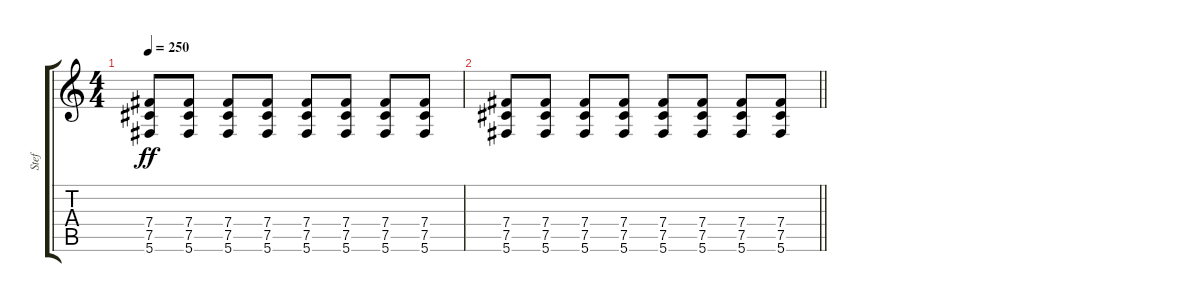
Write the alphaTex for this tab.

\track ("Stef" "Stef") {instrument distortionguitar}
\staff {score tabs}
\tuning (Db4 Ab3 E3 B2 Gb2 Db2) {hide}
\ts (4 4)
\tempo 250
\clef g2
\ks c
(7.4 7.5 5.6).8{dy ff} (7.4 7.5 5.6).8 (7.4 7.5 5.6).8 (7.4 7.5 5.6).8 (7.4 7.5 5.6).8 (7.4 7.5 5.6).8 (7.4 7.5 5.6).8 (7.4 7.5 5.6).8 |
\barLineRight lightlight
(7.4 7.5 5.6).8 (7.4 7.5 5.6).8 (7.4 7.5 5.6).8 (7.4 7.5 5.6).8 (7.4 7.5 5.6).8 (7.4 7.5 5.6).8 (7.4 7.5 5.6).8 (7.4 7.5 5.6).8
